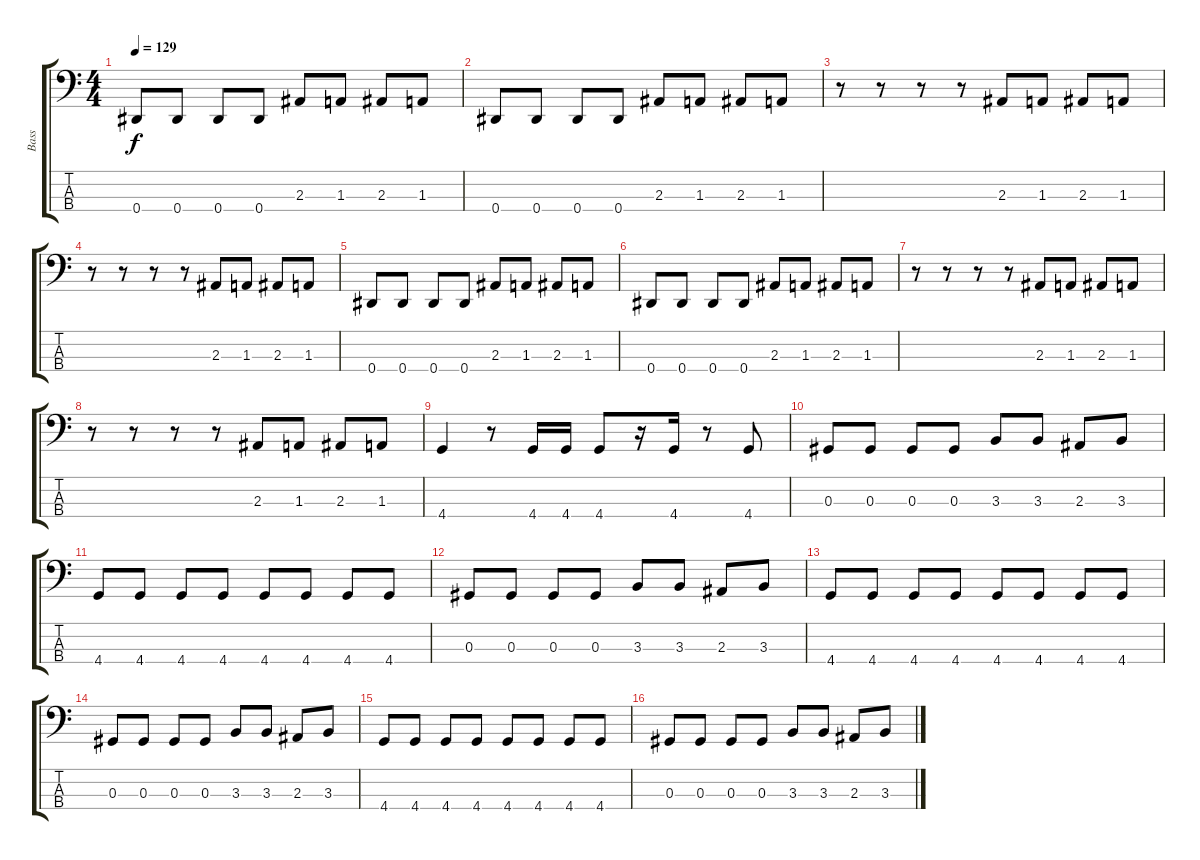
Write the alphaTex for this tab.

\track ("Bass" "Bass") {instrument electricbassfinger}
\staff {score tabs}
\tuning (Gb2 Db2 Ab1 Eb1) {hide}
\ts (4 4)
\tempo 129
\clef f4
\ks c
0.4.8{dy f} 0.4.8 0.4.8 0.4.8 2.3.8 1.3.8 2.3.8 1.3.8 |
0.4.8 0.4.8 0.4.8 0.4.8 2.3.8 1.3.8 2.3.8 1.3.8 |
r.8 r.8 r.8 r.8 2.3.8 1.3.8 2.3.8 1.3.8 |
r.8 r.8 r.8 r.8 2.3.8 1.3.8 2.3.8 1.3.8 |
0.4.8 0.4.8 0.4.8 0.4.8 2.3.8 1.3.8 2.3.8 1.3.8 |
0.4.8 0.4.8 0.4.8 0.4.8 2.3.8 1.3.8 2.3.8 1.3.8 |
r.8 r.8 r.8 r.8 2.3.8 1.3.8 2.3.8 1.3.8 |
r.8 r.8 r.8 r.8 2.3.8 1.3.8 2.3.8 1.3.8 |
4.4.4 r.8 4.4.16 4.4.16 4.4.8 r.16 4.4.16 r.8 4.4.8 |
0.3.8 0.3.8 0.3.8 0.3.8 3.3.8 3.3.8 2.3.8 3.3.8 |
4.4.8 4.4.8 4.4.8 4.4.8 4.4.8 4.4.8 4.4.8 4.4.8 |
0.3.8 0.3.8 0.3.8 0.3.8 3.3.8 3.3.8 2.3.8 3.3.8 |
4.4.8 4.4.8 4.4.8 4.4.8 4.4.8 4.4.8 4.4.8 4.4.8 |
0.3.8 0.3.8 0.3.8 0.3.8 3.3.8 3.3.8 2.3.8 3.3.8 |
4.4.8 4.4.8 4.4.8 4.4.8 4.4.8 4.4.8 4.4.8 4.4.8 |
0.3.8 0.3.8 0.3.8 0.3.8 3.3.8 3.3.8 2.3.8 3.3.8
